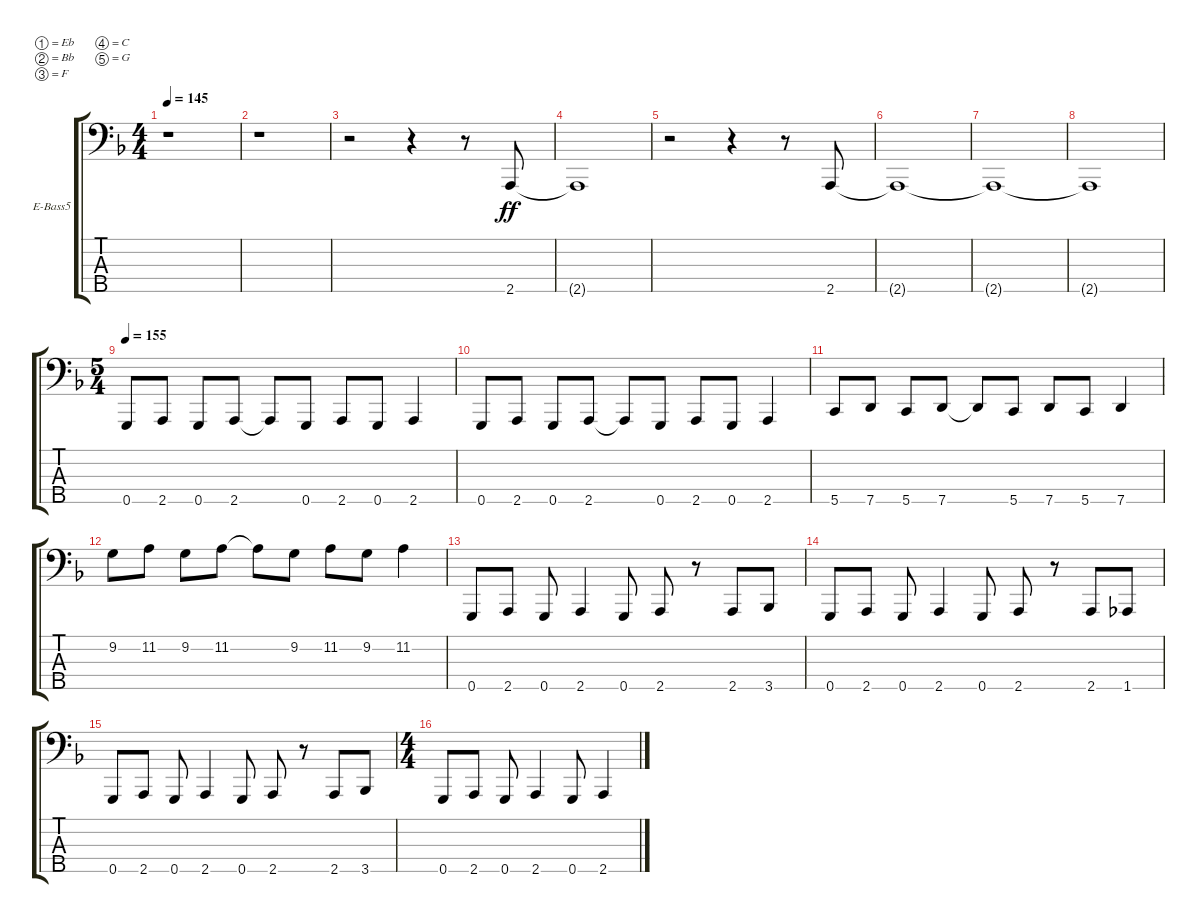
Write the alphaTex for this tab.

\defaultSystemsLayout 4
\bracketExtendMode groupsimilarinstruments
\firstSystemTrackNameOrientation horizontal
\otherSystemsTrackNameOrientation horizontal
\track ("Electric Bass" "E-Bass5") {instrument electricbassfinger}
\staff {score tabs}
\tuning (Eb2 Bb1 F1 C1 G0)
\ts (4 4)
\section ("" "")
\tempo 145
\clef f4
\ks f
r.1{dy ff} |
r.1 |
r.2 r.4 r.8 2.5.8 |
2.5{t}.1 |
r.2 r.4 r.8 2.5.8 |
2.5{t}.1 |
2.5{t}.1 |
2.5{t}.1 |
\ts (5 4)
\tempo 155
0.5.8 2.5.8 0.5.8 2.5.8 2.5{t}.8 0.5.8 2.5.8 0.5.8 2.5.4 |
0.5.8 2.5.8 0.5.8 2.5.8 2.5{t}.8 0.5.8 2.5.8 0.5.8 2.5.4 |
5.5.8 7.5.8 5.5.8 7.5.8 7.5{t}.8 5.5.8 7.5.8 5.5.8 7.5.4 |
9.2.8 11.2.8 9.2.8 11.2.8 11.2{t}.8 9.2.8 11.2.8 9.2.8 11.2.4 |
0.5.8 2.5.8 0.5.8 2.5.4 0.5.8 2.5.8 r.8 2.5.8 3.5.8 |
0.5.8 2.5.8 0.5.8 2.5.4 0.5.8 2.5.8 r.8 2.5.8 1.5.8 |
0.5.8 2.5.8 0.5.8 2.5.4 0.5.8 2.5.8 r.8 2.5.8 3.5.8 |
\ts (4 4)
0.5.8 2.5.8 0.5.8 2.5.4 0.5.8 2.5.4
